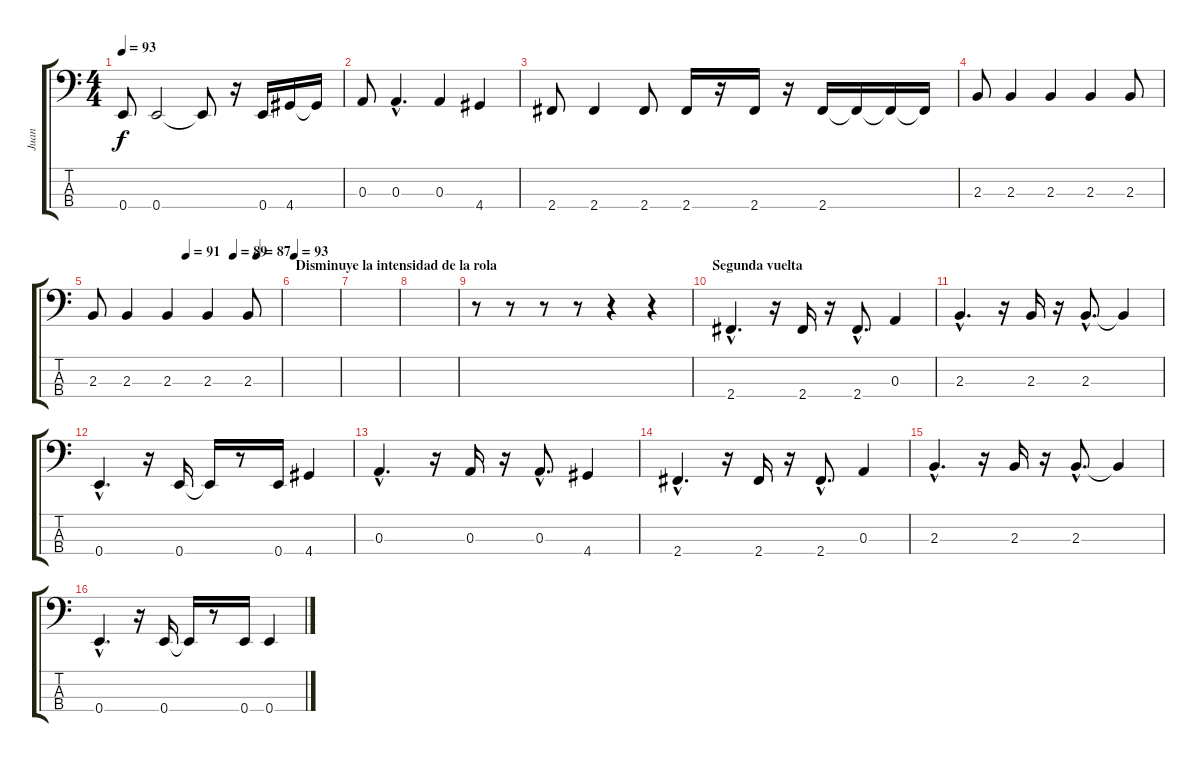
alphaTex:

\track ("Juan" "Juan") {instrument electricbasspick}
\staff {score tabs}
\tuning (G2 D2 A1 E1) {hide}
\ts (4 4)
\tempo 93
\clef f4
\ks c
0.4.8{dy f} 0.4.2 0.4{t}.8 r.16 0.4.16 4.4.16 4.4{t}.16 |
0.3.8 0.3{hac}.4{d} 0.3.4 4.4.4 |
2.4.8 2.4.4 2.4.8 2.4.16 r.16 2.4.16 r.16 2.4.16 2.4{t}.16 2.4{t}.16 2.4{t}.16 |
2.3.8 2.3.4 2.3.4 2.3.4 2.3.8 |
\tempo (91 0.5)
\tempo (89 0.75)
\tempo (87 0.875)
2.3.8 2.3.4 2.3.4 2.3.4 2.3.8 |
\section ("" "Disminuye la intensidad de la rola")
\tempo 93
|
|
|
r.8 r.8 r.8 r.8 r.4 r.4 |
\section ("" "Segunda vuelta")
2.4{hac}.4{d} r.16 2.4.16 r.16 2.4{hac}.8{d} 0.3.4 |
2.3{hac}.4{d} r.16 2.3.16 r.16 2.3{hac}.8{d} 2.3{t}.4 |
0.4{hac}.4{d} r.16 0.4.16 0.4{t}.16 r.8 0.4.16 4.4.4 |
0.3{hac}.4{d} r.16 0.3.16 r.16 0.3{hac}.8{d} 4.4.4 |
2.4{hac}.4{d} r.16 2.4.16 r.16 2.4{hac}.8{d} 0.3.4 |
2.3{hac}.4{d} r.16 2.3.16 r.16 2.3{hac}.8{d} 2.3{t}.4 |
0.4{hac}.4{d} r.16 0.4.16 0.4{t}.16 r.8 0.4.16 0.4.4
